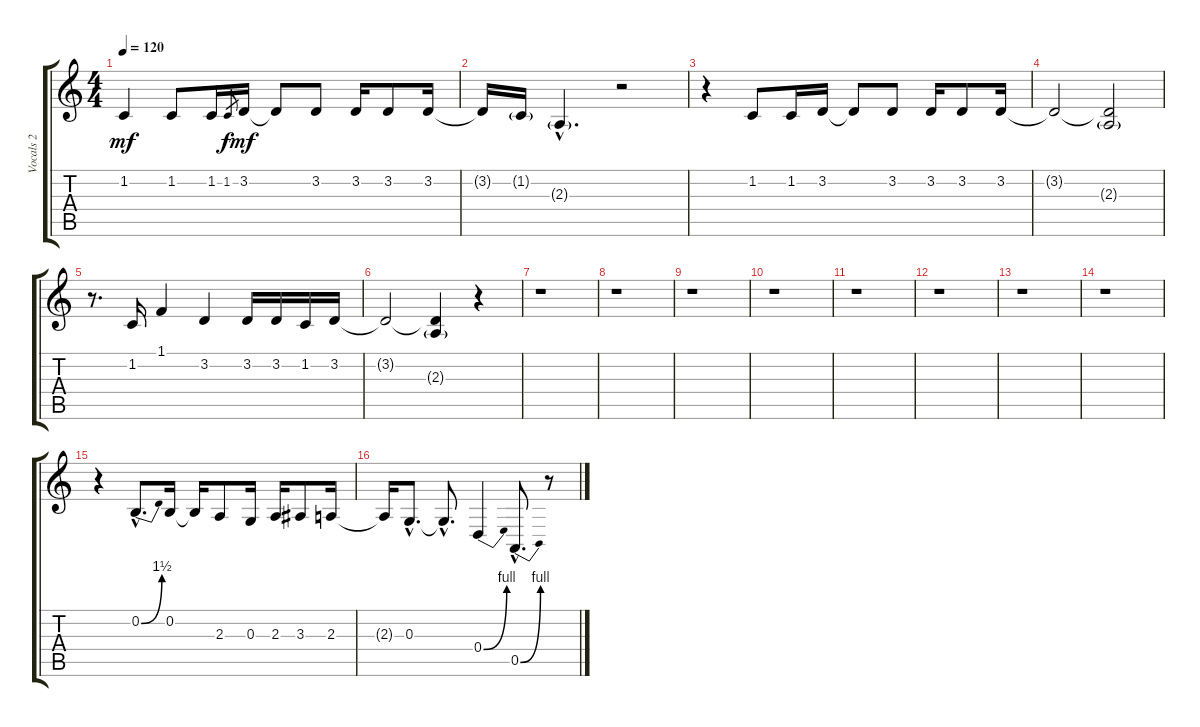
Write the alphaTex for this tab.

\track ("Vocals 2" "Vocals 2") {instrument bassoon}
\staff {score tabs}
\tuning (E4 B3 G3 D3 A2 E2) {hide}
\ts (4 4)
\tempo 120
\clef g2
\ks c
1.2{t}.4{dy mf} 1.2.8 1.2.16 1.2.8{gr dy f} 3.2.16{dy mf} 3.2{t}.8 3.2.8 3.2.16 3.2.8 3.2.16 |
3.2{t}.16 1.2{g}.16 2.3{g hac}.4{d} r.2 |
r.4 1.2.8 1.2.16 3.2.16 3.2{t}.8 3.2.8 3.2.16 3.2.8 3.2.16 |
3.2{t}.2 (3.2{t} 2.3{g}).2 |
r.8{d} 1.2.16 1.1.4 3.2.4 3.2.16 3.2.16 1.2.16 3.2.16 |
3.2{t}.2 (3.2{t} 2.3{g}).4 r.4 |
r.1{volume 13} |
r.1 |
r.1 |
r.1 |
r.1 |
r.1 |
r.1 |
r.1 |
r.4 0.2{be (bend 0 0 60 6) hac}.8{d} 0.2.16 0.2{t}.16 2.3.8 0.3.16 2.3.16 3.3.8 2.3.16 |
2.3{t}.16 0.3{hac}.8{d} 0.3{hac t}.8{d} 0.4{be (bend 0 0 60 4)}.4 0.5{be (bend 0 0 60 4) hac}.8{d} r.8
